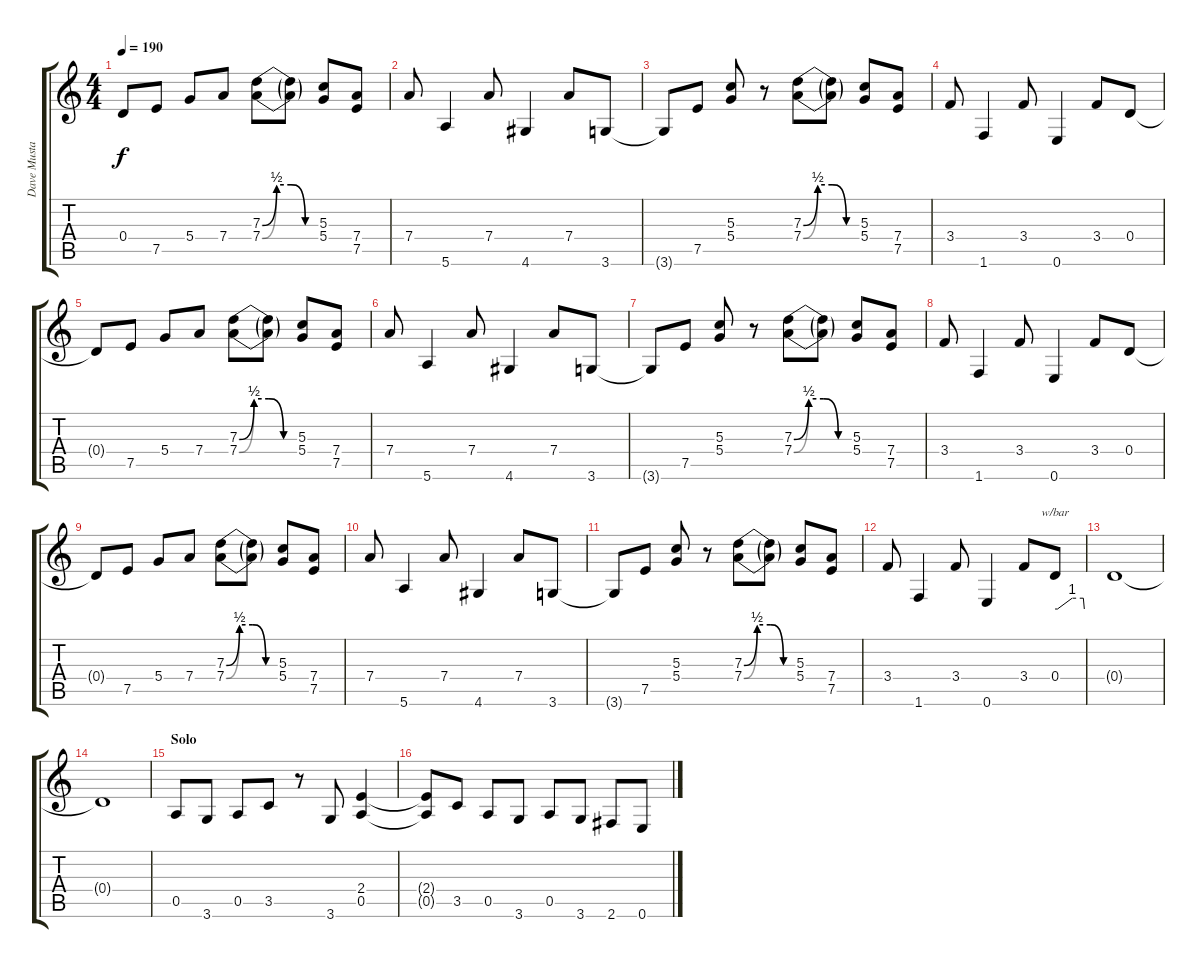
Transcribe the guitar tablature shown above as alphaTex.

\track ("Dave Mustaine" "Dave Musta") {instrument distortionguitar}
\staff {score tabs}
\tuning (E4 B3 G3 D3 A2 E2) {hide}
\ts (4 4)
\tempo 190
\clef g2
\ks c
0.4{t}.8{dy f} 7.5.8 5.4.8 7.4.8 (7.3{be (custom 0 0 15 2 30 2 45 0 60 0)} 7.4{be (custom 0 0 15 2 30 2 45 0 60 0)}).8 (7.3{t} 7.4{t}).8 (5.3 5.4).8 (7.4 7.5).8 |
7.4.8 5.6.4 7.4.8 4.6.4 7.4.8 3.6.8 |
3.6{t}.8 7.5.8 (5.3 5.4).8 r.8 (7.3{be (custom 0 0 15 2 30 2 45 0 60 0)} 7.4{be (custom 0 0 15 2 30 2 45 0 60 0)}).8 (7.3{t} 7.4{t}).8 (5.3 5.4).8 (7.4 7.5).8 |
3.4.8 1.6.4 3.4.8 0.6.4 3.4.8 0.4.8 |
0.4{t}.8 7.5.8 5.4.8 7.4.8 (7.3{be (custom 0 0 15 2 30 2 45 0 60 0)} 7.4{be (custom 0 0 15 2 30 2 45 0 60 0)}).8 (7.3{t} 7.4{t}).8 (5.3 5.4).8 (7.4 7.5).8 |
7.4.8 5.6.4 7.4.8 4.6.4 7.4.8 3.6.8 |
3.6{t}.8 7.5.8 (5.3 5.4).8 r.8 (7.3{be (custom 0 0 15 2 30 2 45 0 60 0)} 7.4{be (custom 0 0 15 2 30 2 45 0 60 0)}).8 (7.3{t} 7.4{t}).8 (5.3 5.4).8 (7.4 7.5).8 |
3.4.8 1.6.4 3.4.8 0.6.4 3.4.8 0.4.8 |
0.4{t}.8 7.5.8 5.4.8 7.4.8 (7.3{be (custom 0 0 15 2 30 2 45 0 60 0)} 7.4{be (custom 0 0 15 2 30 2 45 0 60 0)}).8 (7.3{t} 7.4{t}).8 (5.3 5.4).8 (7.4 7.5).8 |
7.4.8 5.6.4 7.4.8 4.6.4 7.4.8 3.6.8 |
3.6{t}.8 7.5.8 (5.3 5.4).8 r.8 (7.3{be (custom 0 0 15 2 30 2 45 0 60 0)} 7.4{be (custom 0 0 15 2 30 2 45 0 60 0)}).8 (7.3{t} 7.4{t}).8 (5.3 5.4).8 (7.4 7.5).8 |
3.4.8 1.6.4 3.4.8 0.6.4 3.4.8 0.4.8{tbe (custom default 0 0 5 0 35 4 58 4 60 0)} |
0.4{t}.1 |
0.4{t}.1 |
\section ("" "Solo")
0.5.8{balance 8} 3.6.8 0.5.8 3.5.8 r.8 3.6.8 (2.4 0.5).4 |
(2.4{t} 0.5{t}).8 3.5.8 0.5.8 3.6.8 0.5.8 3.6.8 2.6.8 0.6.8
